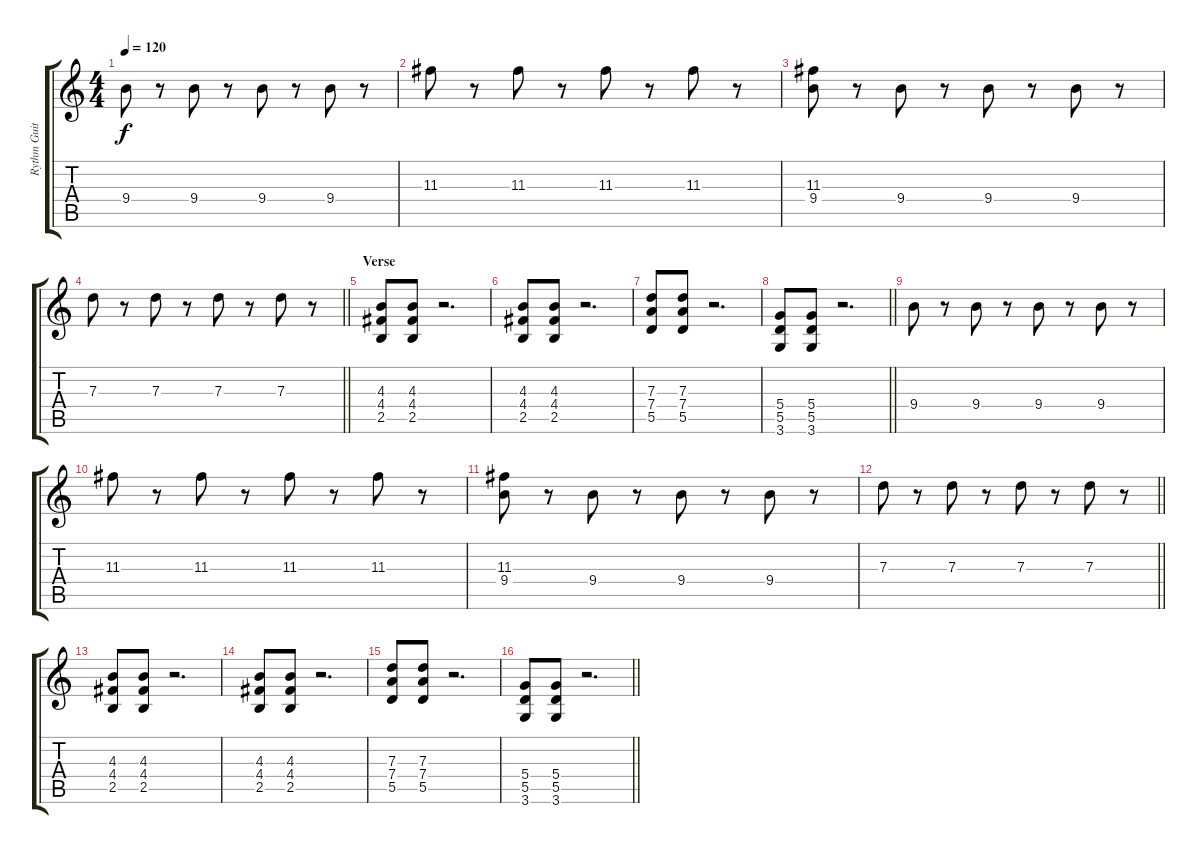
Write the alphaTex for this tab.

\track ("Rythm Guitar" "Rythm Guit") {instrument overdrivenguitar}
\staff {score tabs}
\tuning (E4 B3 G3 D3 A2 E2) {hide}
\ts (4 4)
\tempo 120
\clef g2
\ks c
9.4.8{dy f} r.8 9.4.8 r.8 9.4.8 r.8 9.4.8 r.8 |
11.3.8 r.8 11.3.8 r.8 11.3.8 r.8 11.3.8 r.8 |
(11.3 9.4).8 r.8 9.4.8 r.8 9.4.8 r.8 9.4.8 r.8 |
\barLineRight lightlight
7.3.8 r.8 7.3.8 r.8 7.3.8 r.8 7.3.8 r.8 |
\section ("" "Verse")
(4.3 4.4 2.5).8 (4.3 4.4 2.5).8 r.2{d} |
(4.3 4.4 2.5).8 (4.3 4.4 2.5).8 r.2{d} |
(7.3 7.4 5.5).8 (7.3 7.4 5.5).8 r.2{d} |
\barLineRight lightlight
(5.4 5.5 3.6).8 (5.4 5.5 3.6).8 r.2{d} |
9.4.8 r.8 9.4.8 r.8 9.4.8 r.8 9.4.8 r.8 |
11.3.8 r.8 11.3.8 r.8 11.3.8 r.8 11.3.8 r.8 |
(11.3 9.4).8 r.8 9.4.8 r.8 9.4.8 r.8 9.4.8 r.8 |
\barLineRight lightlight
7.3.8 r.8 7.3.8 r.8 7.3.8 r.8 7.3.8 r.8 |
(4.3 4.4 2.5).8 (4.3 4.4 2.5).8 r.2{d} |
(4.3 4.4 2.5).8 (4.3 4.4 2.5).8 r.2{d} |
(7.3 7.4 5.5).8 (7.3 7.4 5.5).8 r.2{d} |
\barLineRight lightlight
(5.4 5.5 3.6).8 (5.4 5.5 3.6).8 r.2{d}
